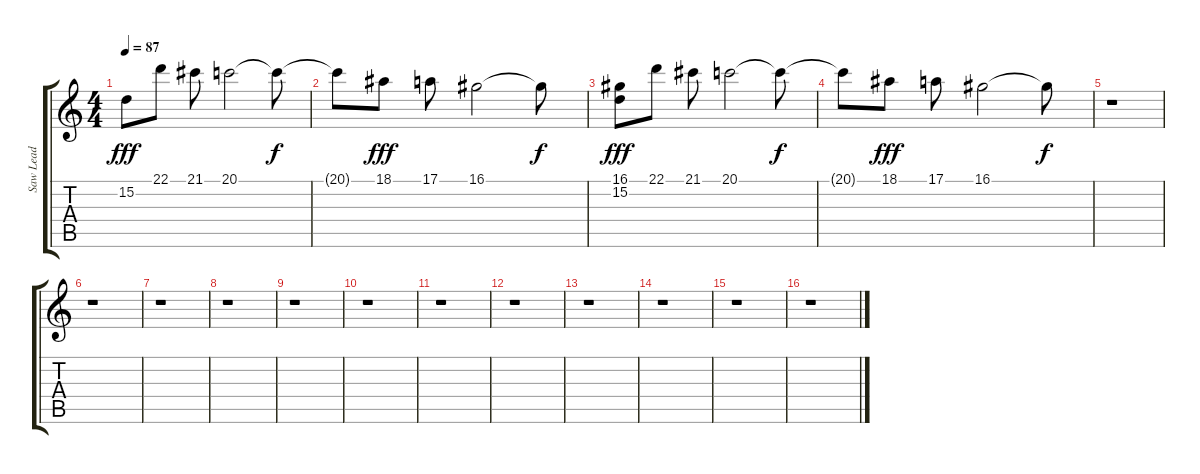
\track ("Saw Lead" "Saw Lead") {instrument lead2sawtooth}
\staff {score tabs}
\tuning (E4 B3 G3 D3 A2 E2) {hide}
\ts (4 4)
\tempo 87
\clef g2
\ks c
15.2.8{dy fff} 22.1.8 21.1.8 20.1.2 20.1{t}.8{dy f} |
20.1{t}.8 18.1.8{dy fff} 17.1.8 16.1.2 16.1{t}.8{dy f} |
(16.1 15.2).8{dy fff} 22.1.8 21.1.8 20.1.2 20.1{t}.8{dy f} |
20.1{t}.8 18.1.8{dy fff} 17.1.8 16.1.2 16.1{t}.8{dy f} |
r.1 |
r.1 |
r.1 |
r.1 |
r.1 |
r.1 |
r.1 |
r.1 |
r.1 |
r.1 |
r.1 |
r.1
